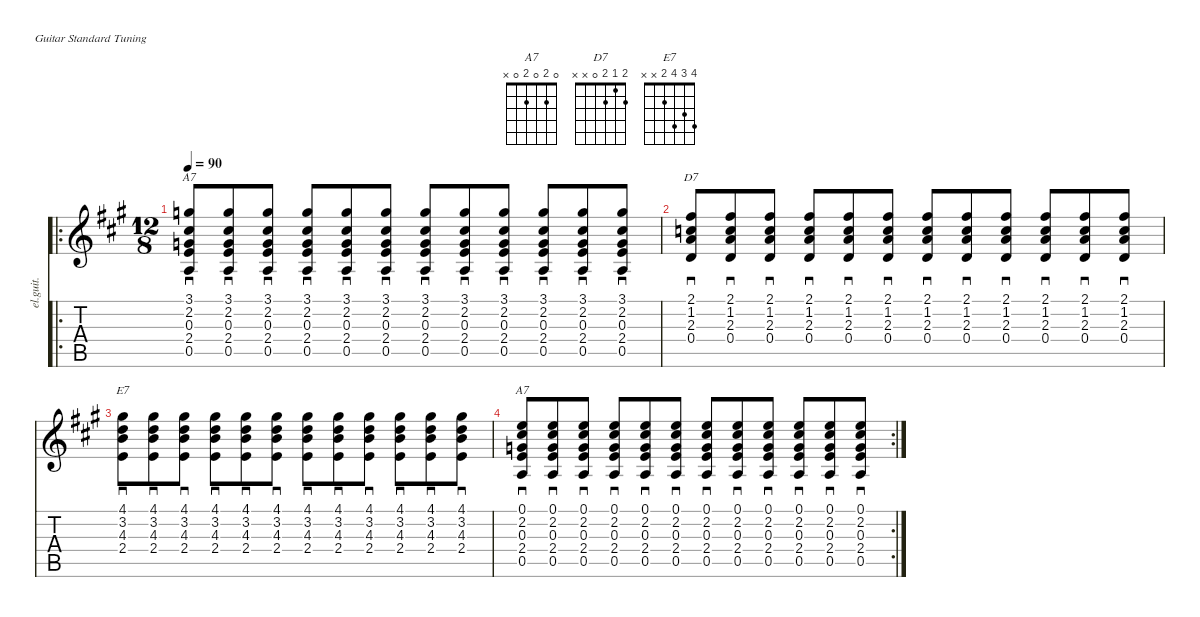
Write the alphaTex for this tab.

\defaultSystemsLayout 4
\hideDynamics
\bracketExtendMode nobrackets
\track ("Clean Guitar" "el.guit.") {defaultSystemsLayout 4 instrument electricguitarclean}
\staff {score tabs}
\tuning (E4 B3 G3 D3 A2 E2)
\chord ("A7" 3 2 0 2 0 x) {showfingering false}
\chord ("D7" 2 1 2 0 x x) {showfingering false}
\chord ("E7" 4 3 4 2 x x) {showfingering false}
\chord ("A7" 0 2 0 2 0 x) {showfingering false}
\ro
\ts (12 8)
\beaming (8 3 3 3 3)
\tempo 90
\clef g2
\ks a
(0.5{acc forcenatural} 2.4{acc forcenatural} 0.3{acc forcenatural} 2.2{acc #} 3.1{acc forcenatural}).8{sd ch "A7" dy mf instrument electricguitarclean beam Up} (0.5{acc forcenatural} 2.4{acc forcenatural} 0.3{acc forcenatural} 2.2{acc #} 3.1{acc forcenatural}).8{sd beam Up} (0.5{acc forcenatural} 2.4{acc forcenatural} 0.3{acc forcenatural} 2.2{acc #} 3.1{acc forcenatural}).8{sd beam Up} (0.5{acc forcenatural} 2.4{acc forcenatural} 0.3{acc forcenatural} 2.2{acc #} 3.1{acc forcenatural}).8{sd beam Up} (0.5{acc forcenatural} 2.4{acc forcenatural} 0.3{acc forcenatural} 2.2{acc #} 3.1{acc forcenatural}).8{sd beam Up} (0.5{acc forcenatural} 2.4{acc forcenatural} 0.3{acc forcenatural} 2.2{acc #} 3.1{acc forcenatural}).8{sd beam Up} (0.5{acc forcenatural} 2.4{acc forcenatural} 0.3{acc forcenatural} 2.2{acc #} 3.1{acc forcenatural}).8{sd beam Up} (0.5{acc forcenatural} 2.4{acc forcenatural} 0.3{acc forcenatural} 2.2{acc #} 3.1{acc forcenatural}).8{sd beam Up} (0.5{acc forcenatural} 2.4{acc forcenatural} 0.3{acc forcenatural} 2.2{acc #} 3.1{acc forcenatural}).8{sd beam Up} (0.5{acc forcenatural} 2.4{acc forcenatural} 0.3{acc forcenatural} 2.2{acc #} 3.1{acc forcenatural}).8{sd beam Up} (0.5{acc forcenatural} 2.4{acc forcenatural} 0.3{acc forcenatural} 2.2{acc #} 3.1{acc forcenatural}).8{sd beam Up} (0.5{acc forcenatural} 2.4{acc forcenatural} 0.3{acc forcenatural} 2.2{acc #} 3.1{acc forcenatural}).8{sd beam Up} |
(0.4{acc forcenatural} 2.3{acc forcenatural} 1.2{acc forcenatural} 2.1{acc #}).8{sd ch "D7" beam Up} (0.4{acc forcenatural} 2.3{acc forcenatural} 1.2{acc forcenatural} 2.1{acc #}).8{sd beam Up} (0.4{acc forcenatural} 2.3{acc forcenatural} 1.2{acc forcenatural} 2.1{acc #}).8{sd beam Up} (0.4{acc forcenatural} 2.3{acc forcenatural} 1.2{acc forcenatural} 2.1{acc #}).8{sd beam Up} (0.4{acc forcenatural} 2.3{acc forcenatural} 1.2{acc forcenatural} 2.1{acc #}).8{sd beam Up} (0.4{acc forcenatural} 2.3{acc forcenatural} 1.2{acc forcenatural} 2.1{acc #}).8{sd beam Up} (0.4{acc forcenatural} 2.3{acc forcenatural} 1.2{acc forcenatural} 2.1{acc #}).8{sd beam Up} (0.4{acc forcenatural} 2.3{acc forcenatural} 1.2{acc forcenatural} 2.1{acc #}).8{sd beam Up} (0.4{acc forcenatural} 2.3{acc forcenatural} 1.2{acc forcenatural} 2.1{acc #}).8{sd beam Up} (0.4{acc forcenatural} 2.3{acc forcenatural} 1.2{acc forcenatural} 2.1{acc #}).8{sd beam Up} (0.4{acc forcenatural} 2.3{acc forcenatural} 1.2{acc forcenatural} 2.1{acc #}).8{sd beam Up} (0.4{acc forcenatural} 2.3{acc forcenatural} 1.2{acc forcenatural} 2.1{acc #}).8{sd beam Up} |
(2.4{acc forcenatural} 4.3{acc forcenatural} 3.2{acc forcenatural} 4.1{acc #}).8{sd ch "E7" beam Down} (2.4{acc forcenatural} 4.3{acc forcenatural} 3.2{acc forcenatural} 4.1{acc #}).8{sd beam Down} (2.4{acc forcenatural} 4.3{acc forcenatural} 3.2{acc forcenatural} 4.1{acc #}).8{sd beam Down} (2.4{acc forcenatural} 4.3{acc forcenatural} 3.2{acc forcenatural} 4.1{acc #}).8{sd beam Down} (2.4{acc forcenatural} 4.3{acc forcenatural} 3.2{acc forcenatural} 4.1{acc #}).8{sd beam Down} (2.4{acc forcenatural} 4.3{acc forcenatural} 3.2{acc forcenatural} 4.1{acc #}).8{sd beam Down} (2.4{acc forcenatural} 4.3{acc forcenatural} 3.2{acc forcenatural} 4.1{acc #}).8{sd beam Down} (2.4{acc forcenatural} 4.3{acc forcenatural} 3.2{acc forcenatural} 4.1{acc #}).8{sd beam Down} (2.4{acc forcenatural} 4.3{acc forcenatural} 3.2{acc forcenatural} 4.1{acc #}).8{sd beam Down} (2.4{acc forcenatural} 4.3{acc forcenatural} 3.2{acc forcenatural} 4.1{acc #}).8{sd beam Down} (2.4{acc forcenatural} 4.3{acc forcenatural} 3.2{acc forcenatural} 4.1{acc #}).8{sd beam Down} (2.4{acc forcenatural} 4.3{acc forcenatural} 3.2{acc forcenatural} 4.1{acc #}).8{sd beam Down} |
\rc 2
(0.5{acc forcenatural} 2.4{acc forcenatural} 0.3{acc forcenatural} 2.2{acc #} 0.1{acc forcenatural}).8{sd ch "A7" beam Up} (0.5{acc forcenatural} 2.4{acc forcenatural} 0.3{acc forcenatural} 2.2{acc #} 0.1{acc forcenatural}).8{sd beam Up} (0.5{acc forcenatural} 2.4{acc forcenatural} 0.3{acc forcenatural} 2.2{acc #} 0.1{acc forcenatural}).8{sd beam Up} (0.5{acc forcenatural} 2.4{acc forcenatural} 0.3{acc forcenatural} 2.2{acc #} 0.1{acc forcenatural}).8{sd beam Up} (0.5{acc forcenatural} 2.4{acc forcenatural} 0.3{acc forcenatural} 2.2{acc #} 0.1{acc forcenatural}).8{sd beam Up} (0.5{acc forcenatural} 2.4{acc forcenatural} 0.3{acc forcenatural} 2.2{acc #} 0.1{acc forcenatural}).8{sd beam Up} (0.5{acc forcenatural} 2.4{acc forcenatural} 0.3{acc forcenatural} 2.2{acc #} 0.1{acc forcenatural}).8{sd beam Up} (0.5{acc forcenatural} 2.4{acc forcenatural} 0.3{acc forcenatural} 2.2{acc #} 0.1{acc forcenatural}).8{sd beam Up} (0.5{acc forcenatural} 2.4{acc forcenatural} 0.3{acc forcenatural} 2.2{acc #} 0.1{acc forcenatural}).8{sd beam Up} (0.5{acc forcenatural} 2.4{acc forcenatural} 0.3{acc forcenatural} 2.2{acc #} 0.1{acc forcenatural}).8{sd beam Up} (0.5{acc forcenatural} 2.4{acc forcenatural} 0.3{acc forcenatural} 2.2{acc #} 0.1{acc forcenatural}).8{sd beam Up} (0.5{acc forcenatural} 2.4{acc forcenatural} 0.3{acc forcenatural} 2.2{acc #} 0.1{acc forcenatural}).8{sd beam Up}
